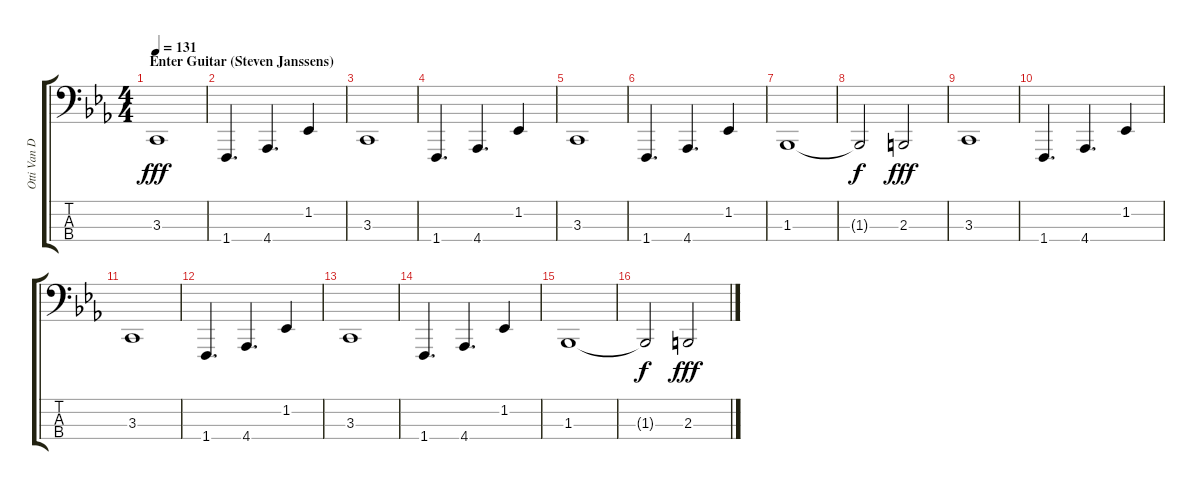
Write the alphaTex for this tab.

\track ("Otti Van Der Werf (Bass)" "Otti Van D") {instrument lead2sawtooth}
\staff {score tabs}
\tuning (G2 D2 A1 E1) {hide}
\ts (4 4)
\section ("" "Enter Guitar (Steven Janssens)")
\tempo 131
\clef f4
\ks cminor
3.3.1{dy fff} |
1.4.4{d} 4.4.4{d} 1.2.4 |
3.3.1 |
1.4.4{d} 4.4.4{d} 1.2.4 |
3.3.1 |
1.4.4{d} 4.4.4{d} 1.2.4 |
1.3.1 |
1.3{t}.2{dy f} 2.3.2{dy fff} |
3.3.1 |
1.4.4{d} 4.4.4{d} 1.2.4 |
3.3.1 |
1.4.4{d} 4.4.4{d} 1.2.4 |
3.3.1 |
1.4.4{d} 4.4.4{d} 1.2.4 |
1.3.1 |
1.3{t}.2{dy f} 2.3.2{dy fff}
